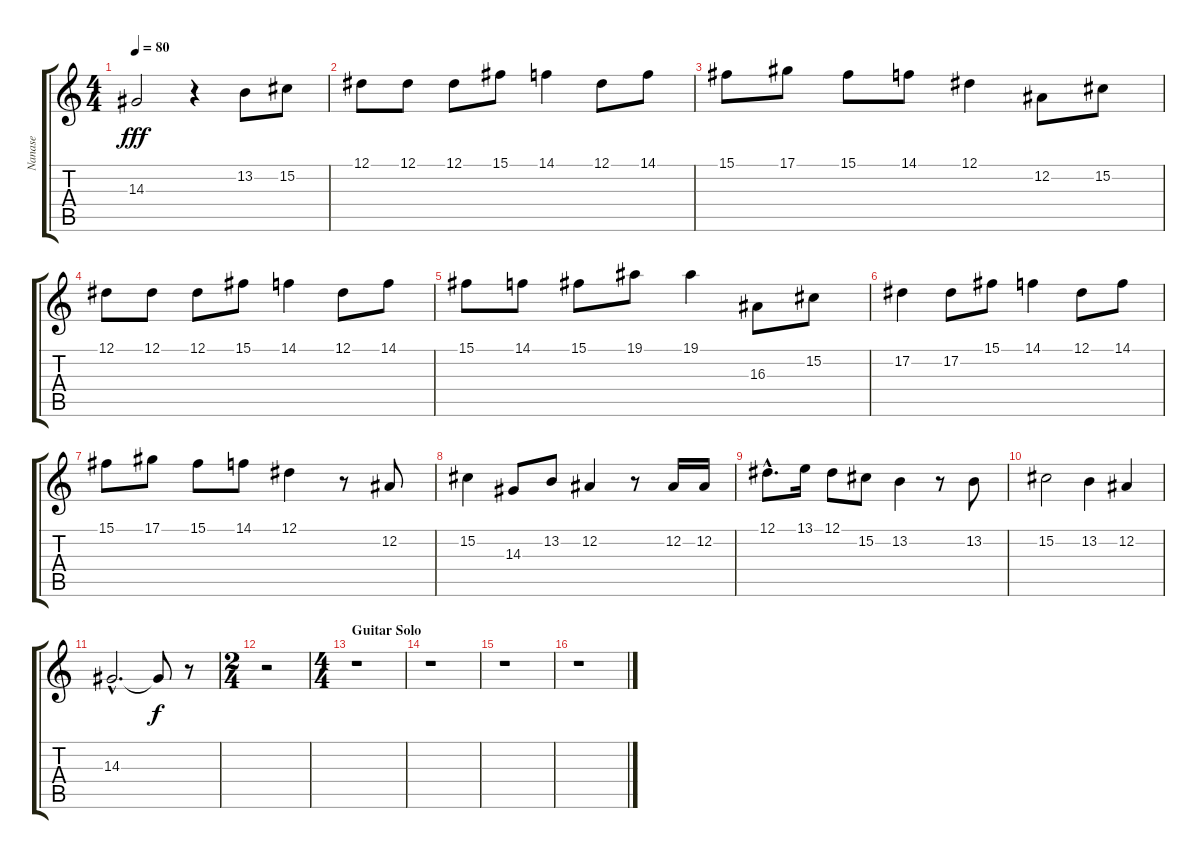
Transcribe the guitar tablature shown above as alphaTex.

\track ("Nanase" "Nanase") {instrument clarinet}
\staff {score tabs}
\tuning (Eb4 Bb3 Gb3 Db3 Ab2 Eb2) {hide}
\ts (4 4)
\tempo 80
\clef g2
\ks c
14.3.2{dy fff} r.4 13.2.8 15.2.8 |
12.1.8 12.1.8 12.1.8 15.1.8 14.1.4 12.1.8 14.1.8 |
15.1.8 17.1.8 15.1.8 14.1.8 12.1.4 12.2.8 15.2.8 |
12.1.8 12.1.8 12.1.8 15.1.8 14.1.4 12.1.8 14.1.8 |
15.1.8 14.1.8 15.1.8 19.1.8 19.1.4 16.3.8 15.2.8 |
17.2.4 17.2.8 15.1.8 14.1.4 12.1.8 14.1.8 |
15.1.8 17.1.8 15.1.8 14.1.8 12.1.4 r.8 12.2.8 |
15.2.4 14.3.8 13.2.8 12.2.4 r.8 12.2.16 12.2.16 |
12.1{hac}.8{d} 13.1.16 12.1.8 15.2.8 13.2.4 r.8 13.2.8 |
15.2.2 13.2.4 12.2.4 |
14.3{hac}.2{d} 14.3{t}.8{dy f} r.8 |
\ts (2 4)
r.2 |
\ts (4 4)
\section ("" "Guitar Solo")
r.1 |
r.1 |
r.1 |
r.1
